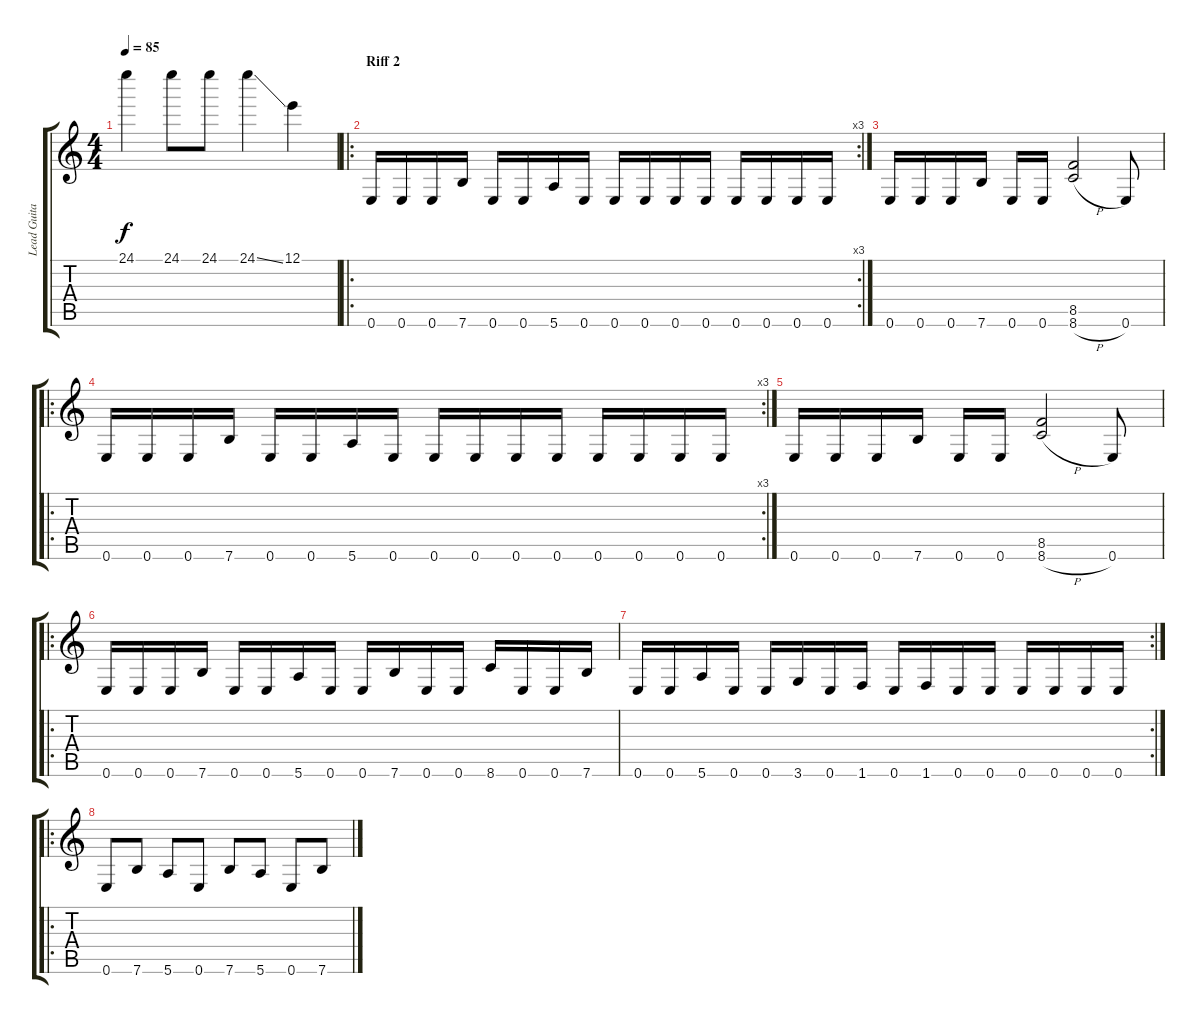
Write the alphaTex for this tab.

\track ("Lead Guitar" "Lead Guita") {instrument distortionguitar}
\staff {score tabs}
\tuning (E4 B3 G3 D3 A2 E2) {hide}
\ts (4 4)
\tempo 85
\clef g2
\ks c
24.1.4{dy f} 24.1.8 24.1.8 24.1{ss}.4 12.1.4 |
\ro
\rc 3
\section ("" "Riff 2")
0.6.16 0.6.16 0.6.16 7.6.16 0.6.16 0.6.16 5.6.16 0.6.16 0.6.16 0.6.16 0.6.16 0.6.16 0.6.16 0.6.16 0.6.16 0.6.16 |
0.6.16 0.6.16 0.6.16 7.6.16 0.6.16 0.6.16 (8.5 8.6{h}).2 0.6.8 |
\ro
\rc 3
0.6.16 0.6.16 0.6.16 7.6.16 0.6.16 0.6.16 5.6.16 0.6.16 0.6.16 0.6.16 0.6.16 0.6.16 0.6.16 0.6.16 0.6.16 0.6.16 |
0.6.16 0.6.16 0.6.16 7.6.16 0.6.16 0.6.16 (8.5 8.6{h}).2 0.6.8 |
\ro
0.6.16 0.6.16 0.6.16 7.6.16 0.6.16 0.6.16 5.6.16 0.6.16 0.6.16 7.6.16 0.6.16 0.6.16 8.6.16 0.6.16 0.6.16 7.6.16 |
\rc 2
0.6.16 0.6.16 5.6.16 0.6.16 0.6.16 3.6.16 0.6.16 1.6.16 0.6.16 1.6.16 0.6.16 0.6.16 0.6.16 0.6.16 0.6.16 0.6.16 |
\ro
0.6.8 7.6.8 5.6.8 0.6.8 7.6.8 5.6.8 0.6.8 7.6.8
